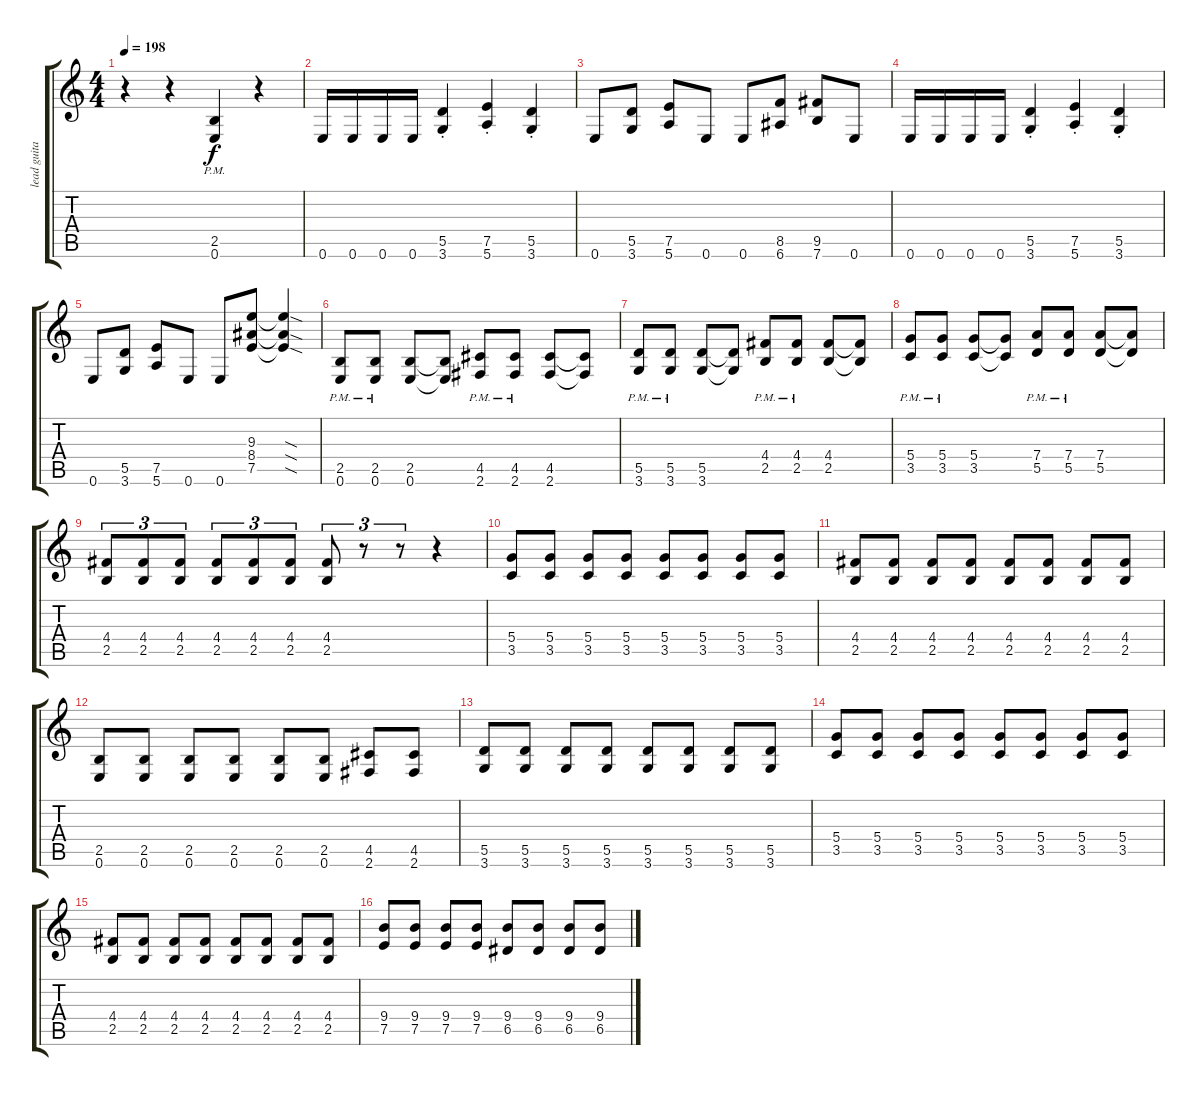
\track ("lead guitar" "lead guita") {instrument overdrivenguitar}
\staff {score tabs}
\tuning (E4 B3 G3 D3 A2 E2) {hide}
\ts (4 4)
\tempo 198
\clef g2
\ks c
r.4{dy f} r.4 (2.5{pm} 0.6{pm}).4 r.4 |
0.6.16 0.6.16 0.6.16 0.6.16 (5.5{st} 3.6{st}).4 (7.5{st} 5.6{st}).4 (5.5{st} 3.6{st}).4 |
0.6.8 (5.5 3.6).8 (7.5 5.6).8 0.6.8 0.6.8 (8.5 6.6).8 (9.5 7.6).8 0.6.8 |
0.6.16 0.6.16 0.6.16 0.6.16 (5.5{st} 3.6{st}).4 (7.5{st} 5.6{st}).4 (5.5{st} 3.6{st}).4 |
0.6.8 (5.5 3.6).8 (7.5 5.6).8 0.6.8 0.6.8 (9.3 8.4 7.5).8 (9.3{sod t} 8.4{sod t} 7.5{sod t}).4 |
(2.5{pm} 0.6{pm}).8 (2.5{pm} 0.6{pm}).8 (2.5 0.6).8 (2.5{t} 0.6{t}).8 (4.5{pm} 2.6{pm}).8 (4.5{pm} 2.6{pm}).8 (4.5 2.6).8 (4.5{t} 2.6{t}).8 |
(5.5{pm} 3.6{pm}).8 (5.5{pm} 3.6{pm}).8 (5.5 3.6).8 (5.5{t} 3.6{t}).8 (4.4{pm} 2.5{pm}).8 (4.4{pm} 2.5{pm}).8 (4.4 2.5).8 (4.4{t} 2.5{t}).8 |
(5.4{pm} 3.5{pm}).8 (5.4{pm} 3.5{pm}).8 (5.4 3.5).8 (5.4{t} 3.5{t}).8 (7.4{pm} 5.5{pm}).8 (7.4{pm} 5.5{pm}).8 (7.4 5.5).8 (7.4{t} 5.5{t}).8 |
(4.4 2.5).8{tu (3 2)} (4.4 2.5).8{tu (3 2)} (4.4 2.5).8{tu (3 2)} (4.4 2.5).8{tu (3 2)} (4.4 2.5).8{tu (3 2)} (4.4 2.5).8{tu (3 2)} (4.4 2.5).8{tu (3 2)} r.8{tu (3 2)} r.8{tu (3 2)} r.4 |
(5.4 3.5).8 (5.4 3.5).8 (5.4 3.5).8 (5.4 3.5).8 (5.4 3.5).8 (5.4 3.5).8 (5.4 3.5).8 (5.4 3.5).8 |
(4.4 2.5).8 (4.4 2.5).8 (4.4 2.5).8 (4.4 2.5).8 (4.4 2.5).8 (4.4 2.5).8 (4.4 2.5).8 (4.4 2.5).8 |
(2.5 0.6).8 (2.5 0.6).8 (2.5 0.6).8 (2.5 0.6).8 (2.5 0.6).8 (2.5 0.6).8 (4.5 2.6).8 (4.5 2.6).8 |
(5.5 3.6).8 (5.5 3.6).8 (5.5 3.6).8 (5.5 3.6).8 (5.5 3.6).8 (5.5 3.6).8 (5.5 3.6).8 (5.5 3.6).8 |
(5.4 3.5).8 (5.4 3.5).8 (5.4 3.5).8 (5.4 3.5).8 (5.4 3.5).8 (5.4 3.5).8 (5.4 3.5).8 (5.4 3.5).8 |
(4.4 2.5).8 (4.4 2.5).8 (4.4 2.5).8 (4.4 2.5).8 (4.4 2.5).8 (4.4 2.5).8 (4.4 2.5).8 (4.4 2.5).8 |
(9.4 7.5).8 (9.4 7.5).8 (9.4 7.5).8 (9.4 7.5).8 (9.4 6.5).8 (9.4 6.5).8 (9.4 6.5).8 (9.4 6.5).8
